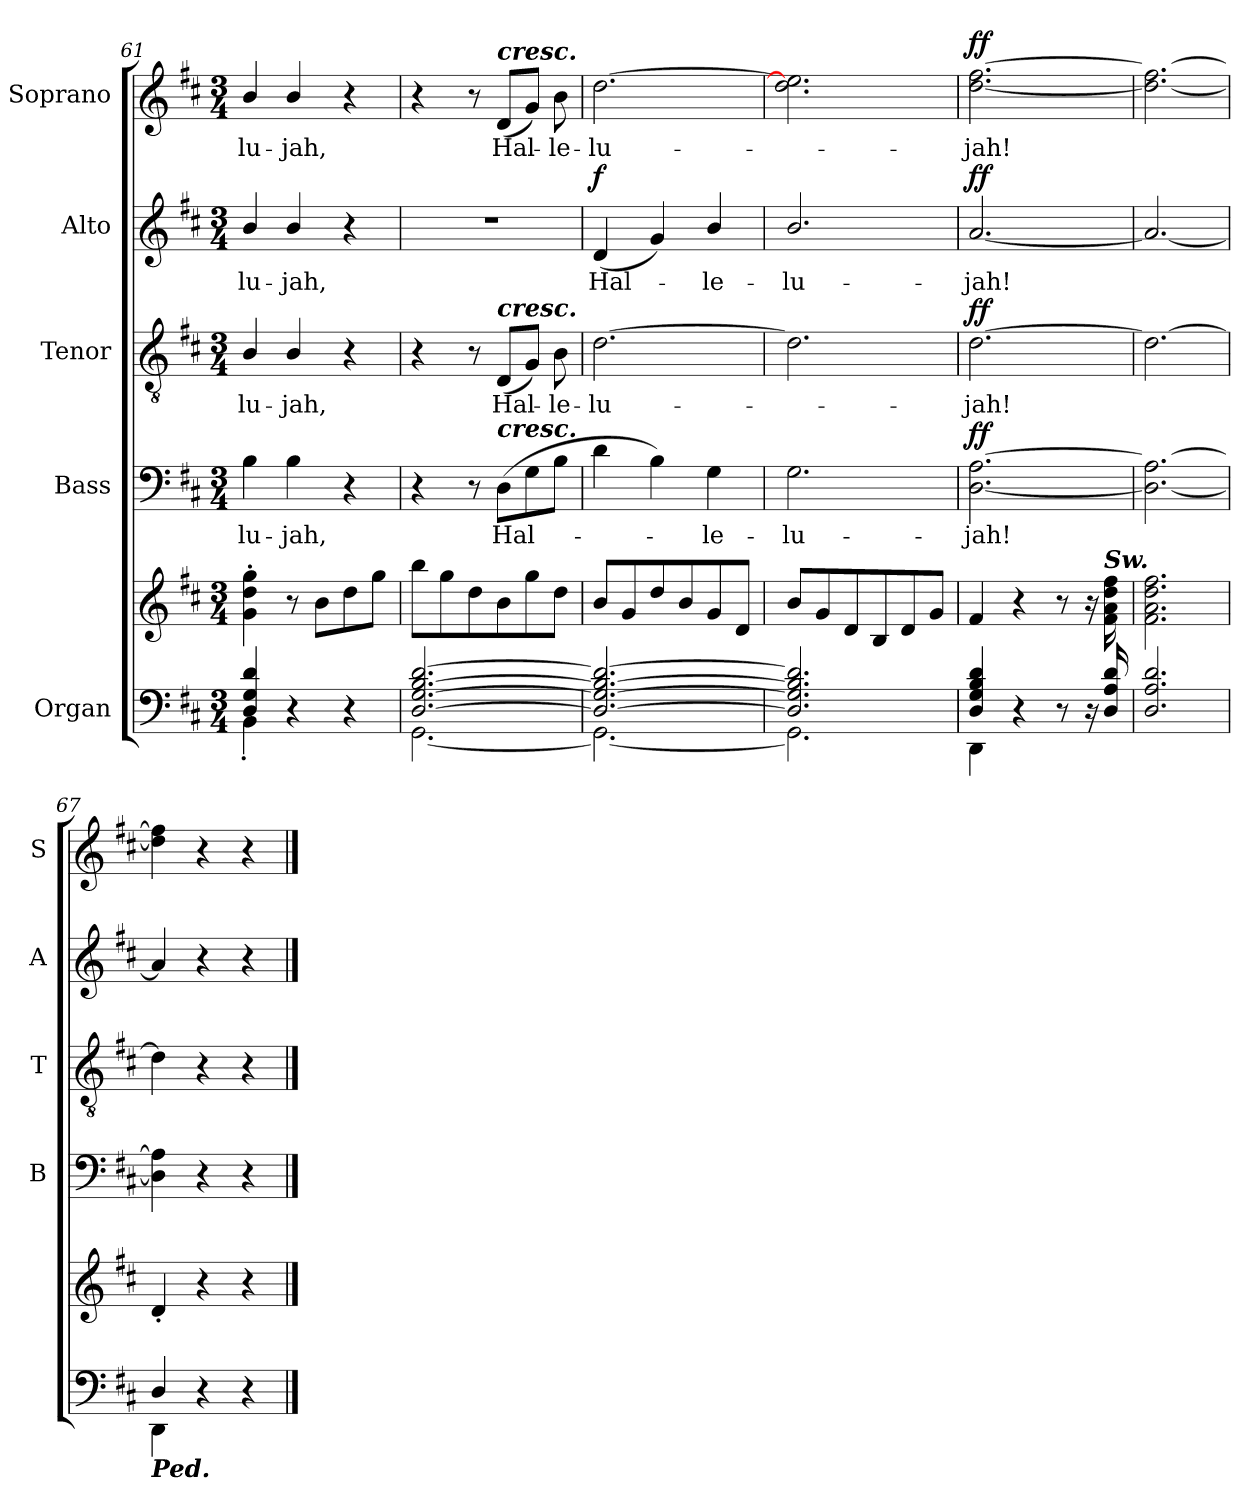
**kern	**kern	**kern	**text	**dynam	**kern	**text	**dynam	**kern	**text	**dynam	**kern	**text	**dynam
*part5	*part5	*part4	*part4	*part4	*part3	*part3	*part3	*part2	*part2	*part2	*part1	*part1	*part1
*staff6	*staff5	*staff4	*staff4	*staff4	*staff3	*staff3	*staff3	*staff2	*staff2	*staff2	*staff1	*staff1	*staff1
*I"Organ	*	*I"Bass	*	*	*I"Tenor	*	*	*I"Alto	*	*	*I"Soprano	*	*
*	*	*I'B	*	*	*I'T	*	*	*I'A	*	*	*I'S	*	*
*clefF4	*clefG2	*clefF4	*	*	*clefGv2	*	*	*clefG2	*	*	*clefG2	*	*
*k[f#c#]	*k[f#c#]	*k[f#c#]	*	*	*k[f#c#]	*	*	*k[f#c#]	*	*	*k[f#c#]	*	*
*D:	*D:	*D:	*	*	*D:	*	*	*D:	*	*	*D:	*	*
*M3/4	*M3/4	*M3/4	*	*	*M3/4	*	*	*M3/4	*	*	*M3/4	*	*
=61	=61	=61	=61	=61	=61	=61	=61	=61	=61	=61	=61	=61	=61
*^	*	*	*	*	*	*	*	*	*	*	*	*	*
!	!	!	!	!LO:LY:b	!	!	!LO:LY:b	!	!	!LO:LY:b	!	!	!LO:LY:b	!
4D/ 4G/ 4d/	4BB'\	4g\' 4dd\' 4gg\'	4B\	-lu-	.	4B/	-lu-	.	4b/	-lu-	.	4b/	-lu-	.
!	!	!	!	!LO:LY:b	!	!	!LO:LY:b	!	!	!LO:LY:b	!	!	!LO:LY:b	!
2ryy	4r	8r	4B\	-jah,	.	4B/	-jah,	.	4b/	-jah,	.	4b/	-jah,	.
.	.	8bL	.	.	.	.	.	.	.	.	.	.	.	.
.	4r	8dd	4r	.	.	4r	.	.	4r	.	.	4r	.	.
.	.	8ggJ	.	.	.	.	.	.	.	.	.	.	.	.
=62	=62	=62	=62	=62	=62	=62	=62	=62	=62	=62	=62	=62	=62	=62
!	!	!	!	!	!	!	!	!	!LO:N:vis=1	!	!	!	!	!
[2.D/ [2.G/ [2.B/ [2.d/	[2.GG\	8bbL	4r	.	.	4r	.	.	2.r	.	.	4r	.	.
.	.	8gg	.	.	.	.	.	.	.	.	.	.	.	.
.	.	8dd	8r	.	.	8r	.	.	.	.	.	8r	.	.
!	!	!	!	!	!	!	!	!	!	!	!	!LO:TX:a:Bi:t=cresc.	!	!
!	!	!	!	!	!	!LO:TX:a:Bi:t=cresc.	!	!	!	!	!	!	!	!
!	!	!	!LO:TX:a:Bi:t=cresc.	!	!	!	!	!	!	!	!	!	!	!
!	!	!	!	!LO:LY:b	!	!	!LO:LY:b	!	!	!	!	!	!LO:LY:b	!
.	.	8b	(>8DL	Hal-	.	(<8DL	Hal-	.	.	.	.	(<8dL	Hal-	.
.	.	8gg	8G	.	.	8GJ)	.	.	.	.	.	8gJ)	.	.
!	!	!	!	!	!	!	!LO:LY:b	!	!	!	!	!	!LO:LY:b	!
.	.	8ddJ	8BJ	.	.	8B	le-	.	.	.	.	8b	le-	.
=63	=63	=63	=63	=63	=63	=63	=63	=63	=63	=63	=63	=63	=63	=63
!	!	!	!	!	!	!	!LO:LY:b	!	!	!LO:LY:b	!LO:DY:b	!	!LO:LY:b	!
2.D/_ 2.G/_ 2.B/_ 2.d/_	2.GG\_	8bL	4d	.	.	[2.d	-lu-	.	(<4d	Hal-	f	[2.dd	-lu-	.
.	.	8g	.	.	.	.	.	.	.	.	.	.	.	.
.	.	8dd	4B)	.	.	.	.	.	4g)	.	.	.	.	.
.	.	8b	.	.	.	.	.	.	.	.	.	.	.	.
!	!	!	!	!LO:LY:b	!	!	!	!	!	!LO:LY:b	!	!	!	!
.	.	8g	4G	le-	.	.	.	.	4b/	le-	.	.	.	.
.	.	8dJ	.	.	.	.	.	.	.	.	.	.	.	.
=64	=64	=64	=64	=64	=64	=64	=64	=64	=64	=64	=64	=64	=64	=64
!	!	!	!	!LO:LY:b	!	!	!	!	!	!LO:LY:b	!	!	!	!
2.D/] 2.G/] 2.B/] 2.d/]	2.GG\]	8bL	2.G	-lu-	.	2.d]	.	.	2.b/	-lu-	.	2.dd] 2.ee]	.	.
.	.	8g	.	.	.	.	.	.	.	.	.	.	.	.
.	.	8d	.	.	.	.	.	.	.	.	.	.	.	.
.	.	8B	.	.	.	.	.	.	.	.	.	.	.	.
.	.	8d	.	.	.	.	.	.	.	.	.	.	.	.
.	.	8gJ	.	.	.	.	.	.	.	.	.	.	.	.
=65	=65	=65	=65	=65	=65	=65	=65	=65	=65	=65	=65	=65	=65	=65
!	!	!	!	!LO:LY:b	!LO:DY:b	!	!LO:LY:b	!LO:DY:b	!	!LO:LY:b	!LO:DY:b	!	!LO:LY:b	!LO:DY:b
4D/ 4G/ 4B/ 4d/	4DD\	4f#	[2.D [2.A	jah!	ff	[2.d	jah!	ff	[2.a	jah!	ff	[2.dd [2.ff#	jah!	ff
4r	2ryy	4r	.	.	.	.	.	.	.	.	.	.	.	.
8r	.	8r	.	.	.	.	.	.	.	.	.	.	.	.
16r	.	16r	.	.	.	.	.	.	.	.	.	.	.	.
!	!	!LO:TX:a:Bi:t=Sw.	!	!	!	!	!	!	!	!	!	!	!	!
16D/ 16A/ 16d/	.	16f# 16a 16dd 16ff#	.	.	.	.	.	.	.	.	.	.	.	.
=66	=66	=66	=66	=66	=66	=66	=66	=66	=66	=66	=66	=66	=66	=66
2.D/ 2.A/ 2.d/	2.ryy	2.f# 2.a 2.dd 2.ff#	2.D_ 2.A_	.	.	2.d_	.	.	2.a_	.	.	2.dd_ 2.ff#_	.	.
=67	=67	=67	=67	=67	=67	=67	=67	=67	=67	=67	=67	=67	=67	=67
!LO:TX:b:Bi:t=Ped.	!	!	!	!	!	!	!	!	!	!	!	!	!	!
4D/	4DD\	4d'	4D] 4A]	.	.	4d]	.	.	4a]	.	.	4dd] 4ff#]	.	.
4r	2ryy	4r	4r	.	.	4r	.	.	4r	.	.	4r	.	.
4r	.	4r	4r	.	.	4r	.	.	4r	.	.	4r	.	.
*v	*v	*	*	*	*	*	*	*	*	*	*	*	*	*
==	==	==	==	==	==	==	==	==	==	==	==	==	==
*-	*-	*-	*-	*-	*-	*-	*-	*-	*-	*-	*-	*-	*-
